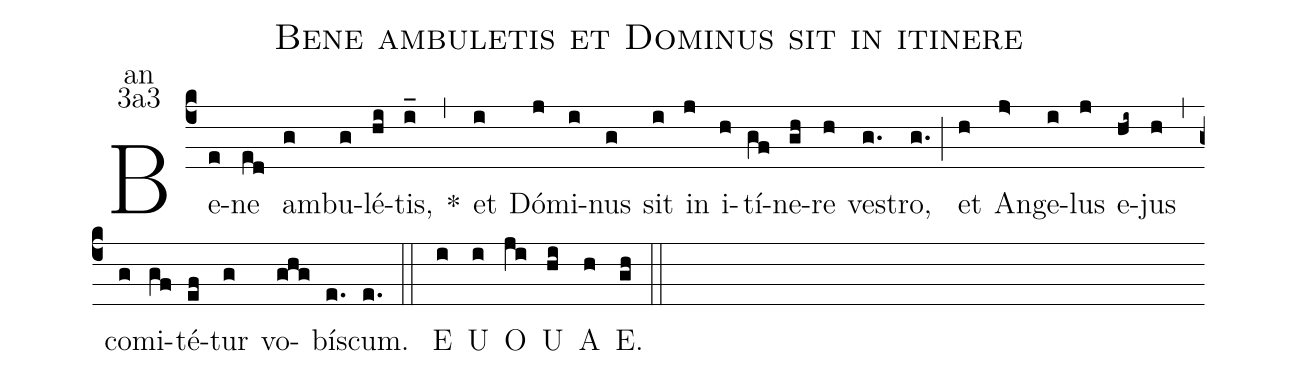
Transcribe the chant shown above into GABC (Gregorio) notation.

name:Bene ambuletis et Dominus sit in itinere;
office-part:an;
mode:3a3;
%%
(c4) Be(e)ne(ed) am(g)bu(g)lé(hi)tis,(i_) <sp>*</sp>(,)
et(i) Dó(j)mi(i)nus(g) sit(i) in(j) i(h)tí(gf)ne(gh)re(h) ve(g.)stro,(g.) (;)
et(h) An(j>)ge(i)lus(j) e(hi~)jus(h) (,) co(g)mi(gf)té(ef)tur(g) vo(ghg)bís(e.)cum.(e.) (::)
<eu> E(i) U(i) O(ji) U(hi) A(h) E.(gh) </eu> (::)
